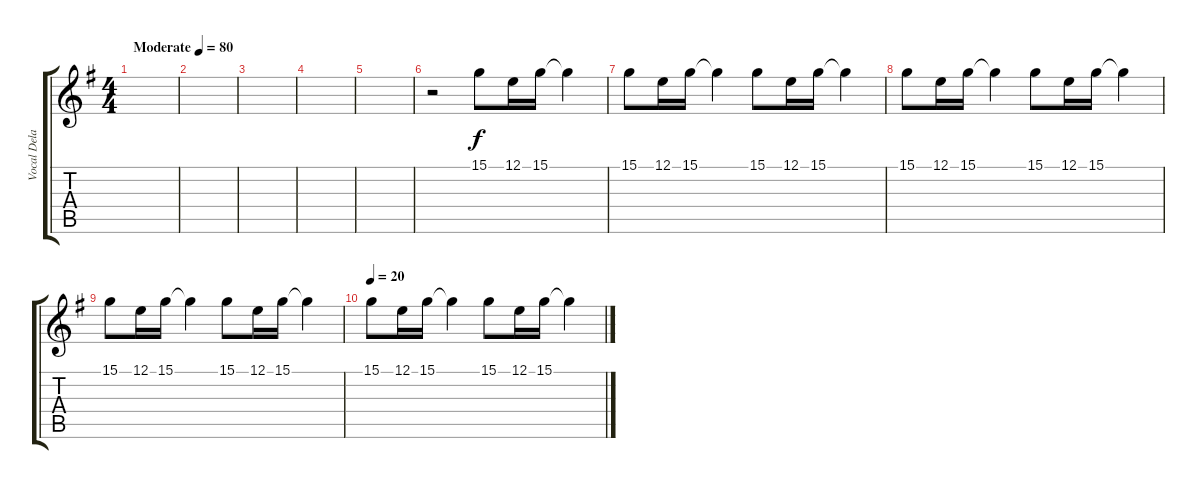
\track ("Vocal Delay 1" "Vocal Dela") {instrument flute}
\staff {score tabs}
\tuning (E4 B3 G3 D3 A2 E2) {hide}
\ts (4 4)
\tempo (80 "Moderate")
\clef g2
\ks eminor
|
|
|
|
|
r.2 15.1.8{volume 0} 12.1.16 15.1.16 15.1{t}.4 |
15.1.8 12.1.16 15.1.16 15.1{t}.4 15.1.8 12.1.16 15.1.16 15.1{t}.4 |
15.1.8 12.1.16 15.1.16 15.1{t}.4 15.1.8 12.1.16 15.1.16 15.1{t}.4 |
15.1.8 12.1.16 15.1.16 15.1{t}.4 15.1.8 12.1.16 15.1.16 15.1{t}.4 |
\tempo 20
15.1.8 12.1.16 15.1.16 15.1{t}.4 15.1.8 12.1.16 15.1.16 15.1{t}.4
